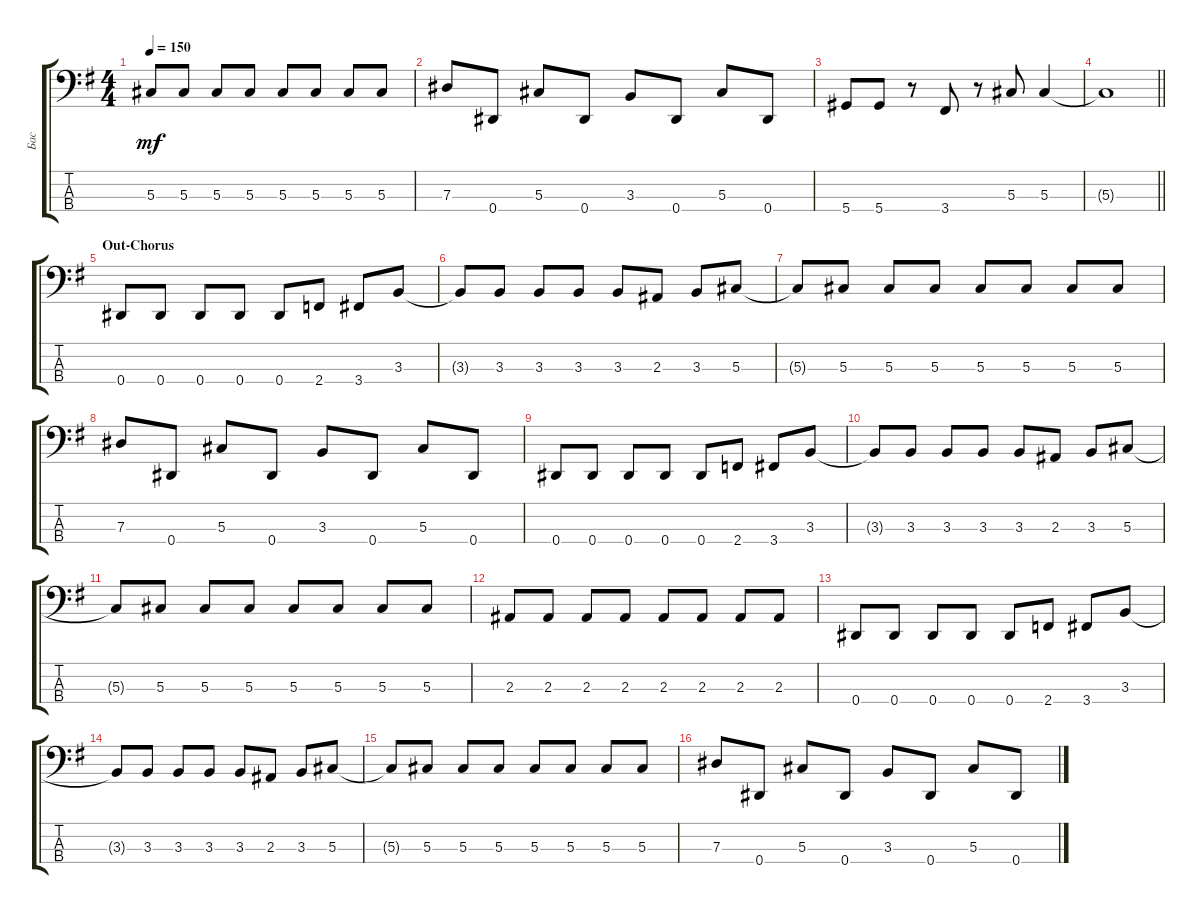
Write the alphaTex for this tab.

\track ("Бас" "Бас") {instrument fretlessbass}
\staff {score tabs}
\tuning (Gb2 Db2 Ab1 Eb1) {hide}
\ts (4 4)
\tempo 150
\clef f4
\ks eminor
5.3{t}.8{dy mf} 5.3.8 5.3.8 5.3.8 5.3.8 5.3.8 5.3.8 5.3.8 |
7.3.8 0.4.8 5.3.8 0.4.8 3.3.8 0.4.8 5.3.8 0.4.8 |
5.4.8 5.4.8 r.8 3.4.8 r.8 5.3.8 5.3.4 |
\barLineRight lightlight
5.3{t}.1 |
\section ("" "Out-Chorus")
0.4.8 0.4.8 0.4.8 0.4.8 0.4.8 2.4.8 3.4.8 3.3.8 |
3.3{t}.8 3.3.8 3.3.8 3.3.8 3.3.8 2.3.8 3.3.8 5.3.8 |
5.3{t}.8 5.3.8 5.3.8 5.3.8 5.3.8 5.3.8 5.3.8 5.3.8 |
7.3.8 0.4.8 5.3.8 0.4.8 3.3.8 0.4.8 5.3.8 0.4.8 |
0.4.8 0.4.8 0.4.8 0.4.8 0.4.8 2.4.8 3.4.8 3.3.8 |
3.3{t}.8 3.3.8 3.3.8 3.3.8 3.3.8 2.3.8 3.3.8 5.3.8 |
5.3{t}.8 5.3.8 5.3.8 5.3.8 5.3.8 5.3.8 5.3.8 5.3.8 |
2.3.8 2.3.8 2.3.8 2.3.8 2.3.8 2.3.8 2.3.8 2.3.8 |
0.4.8 0.4.8 0.4.8 0.4.8 0.4.8 2.4.8 3.4.8 3.3.8 |
3.3{t}.8 3.3.8 3.3.8 3.3.8 3.3.8 2.3.8 3.3.8 5.3.8 |
5.3{t}.8 5.3.8 5.3.8 5.3.8 5.3.8 5.3.8 5.3.8 5.3.8 |
7.3.8 0.4.8 5.3.8 0.4.8 3.3.8 0.4.8 5.3.8 0.4.8
